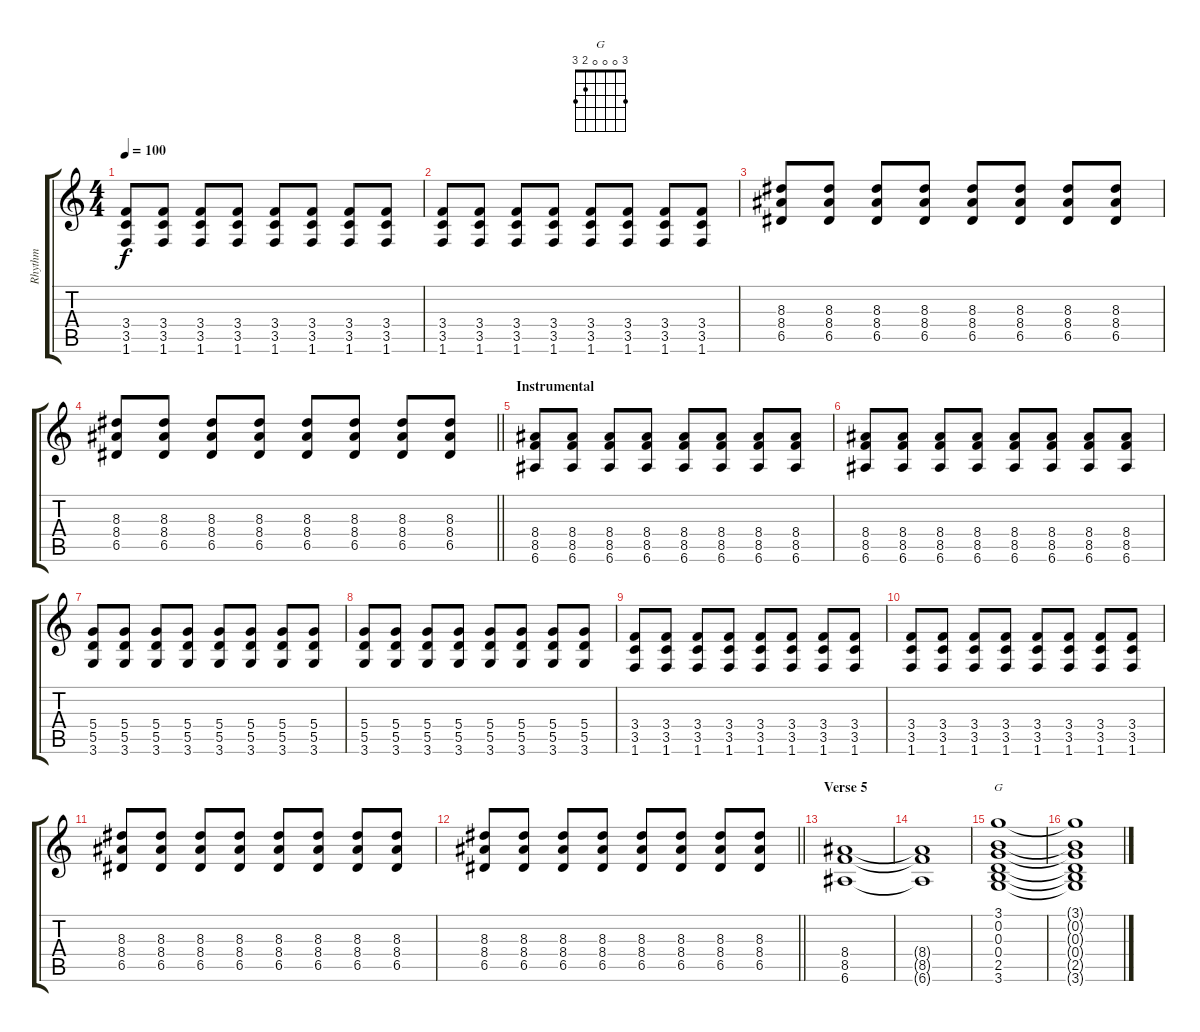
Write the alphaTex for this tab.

\track ("Rhythm" "Rhythm") {instrument distortionguitar}
\staff {score tabs}
\tuning (E4 B3 G3 D3 A2 E2) {hide}
\chord ("G" 3 0 0 0 2 3)
\ts (4 4)
\tempo 100
\clef g2
\ks c
(3.4 3.5 1.6).8{dy f} (3.4 3.5 1.6).8 (3.4 3.5 1.6).8 (3.4 3.5 1.6).8 (3.4 3.5 1.6).8 (3.4 3.5 1.6).8 (3.4 3.5 1.6).8 (3.4 3.5 1.6).8 |
(3.4 3.5 1.6).8 (3.4 3.5 1.6).8 (3.4 3.5 1.6).8 (3.4 3.5 1.6).8 (3.4 3.5 1.6).8 (3.4 3.5 1.6).8 (3.4 3.5 1.6).8 (3.4 3.5 1.6).8 |
(8.3 8.4 6.5).8 (8.3 8.4 6.5).8 (8.3 8.4 6.5).8 (8.3 8.4 6.5).8 (8.3 8.4 6.5).8 (8.3 8.4 6.5).8 (8.3 8.4 6.5).8 (8.3 8.4 6.5).8 |
\barLineRight lightlight
(8.3 8.4 6.5).8 (8.3 8.4 6.5).8 (8.3 8.4 6.5).8 (8.3 8.4 6.5).8 (8.3 8.4 6.5).8 (8.3 8.4 6.5).8 (8.3 8.4 6.5).8 (8.3 8.4 6.5).8 |
\section ("" "Instrumental")
(8.4 8.5 6.6).8 (8.4 8.5 6.6).8 (8.4 8.5 6.6).8 (8.4 8.5 6.6).8 (8.4 8.5 6.6).8 (8.4 8.5 6.6).8 (8.4 8.5 6.6).8 (8.4 8.5 6.6).8 |
(8.4 8.5 6.6).8 (8.4 8.5 6.6).8 (8.4 8.5 6.6).8 (8.4 8.5 6.6).8 (8.4 8.5 6.6).8 (8.4 8.5 6.6).8 (8.4 8.5 6.6).8 (8.4 8.5 6.6).8 |
(5.4 5.5 3.6).8 (5.4 5.5 3.6).8 (5.4 5.5 3.6).8 (5.4 5.5 3.6).8 (5.4 5.5 3.6).8 (5.4 5.5 3.6).8 (5.4 5.5 3.6).8 (5.4 5.5 3.6).8 |
(5.4 5.5 3.6).8 (5.4 5.5 3.6).8 (5.4 5.5 3.6).8 (5.4 5.5 3.6).8 (5.4 5.5 3.6).8 (5.4 5.5 3.6).8 (5.4 5.5 3.6).8 (5.4 5.5 3.6).8 |
(3.4 3.5 1.6).8 (3.4 3.5 1.6).8 (3.4 3.5 1.6).8 (3.4 3.5 1.6).8 (3.4 3.5 1.6).8 (3.4 3.5 1.6).8 (3.4 3.5 1.6).8 (3.4 3.5 1.6).8 |
(3.4 3.5 1.6).8 (3.4 3.5 1.6).8 (3.4 3.5 1.6).8 (3.4 3.5 1.6).8 (3.4 3.5 1.6).8 (3.4 3.5 1.6).8 (3.4 3.5 1.6).8 (3.4 3.5 1.6).8 |
(8.3 8.4 6.5).8 (8.3 8.4 6.5).8 (8.3 8.4 6.5).8 (8.3 8.4 6.5).8 (8.3 8.4 6.5).8 (8.3 8.4 6.5).8 (8.3 8.4 6.5).8 (8.3 8.4 6.5).8 |
\barLineRight lightlight
(8.3 8.4 6.5).8 (8.3 8.4 6.5).8 (8.3 8.4 6.5).8 (8.3 8.4 6.5).8 (8.3 8.4 6.5).8 (8.3 8.4 6.5).8 (8.3 8.4 6.5).8 (8.3 8.4 6.5).8 |
\section ("" "Verse 5")
(8.4 8.5 6.6).1 |
(8.4{t} 8.5{t} 6.6{t}).1 |
(3.1 0.2 0.3 0.4 2.5 3.6).1{ch "G" instrument electricguitarclean} |
(3.1{t} 0.2{t} 0.3{t} 0.4{t} 2.5{t} 3.6{t}).1
